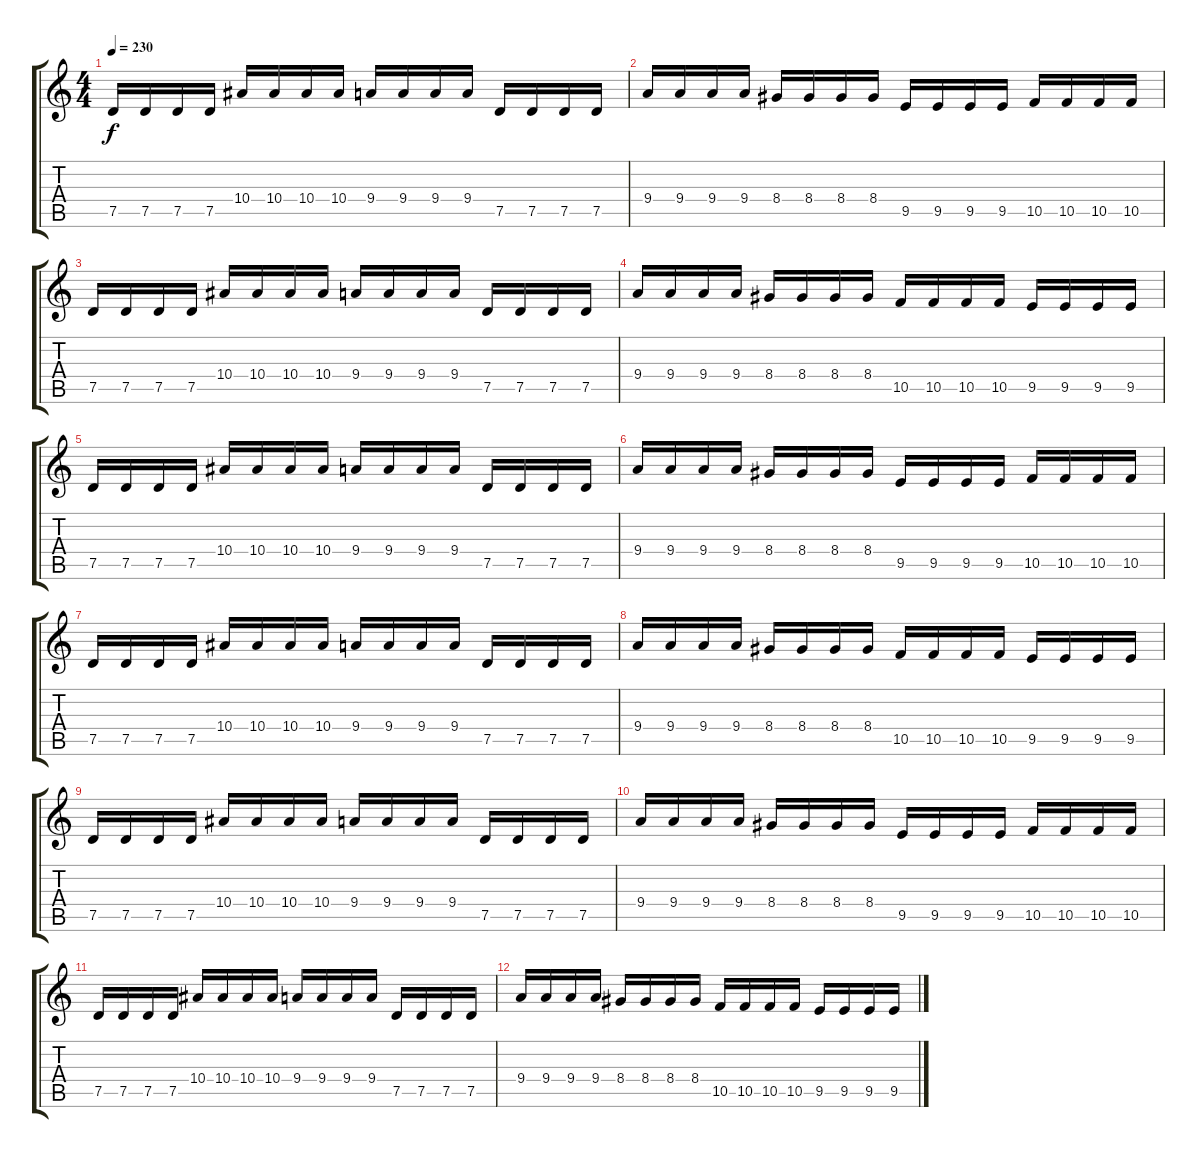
\track "" {instrument overdrivenguitar}
\staff {score tabs}
\tuning (D4 A3 F3 C3 G2 D2) {hide}
\ts (4 4)
\tempo 230
\clef g2
\ks c
7.5.16{dy f} 7.5.16 7.5.16 7.5.16 10.4.16 10.4.16 10.4.16 10.4.16 9.4.16 9.4.16 9.4.16 9.4.16 7.5.16 7.5.16 7.5.16 7.5.16 |
9.4.16 9.4.16 9.4.16 9.4.16 8.4.16 8.4.16 8.4.16 8.4.16 9.5.16 9.5.16 9.5.16 9.5.16 10.5.16 10.5.16 10.5.16 10.5.16 |
7.5.16 7.5.16 7.5.16 7.5.16 10.4.16 10.4.16 10.4.16 10.4.16 9.4.16 9.4.16 9.4.16 9.4.16 7.5.16 7.5.16 7.5.16 7.5.16 |
9.4.16 9.4.16 9.4.16 9.4.16 8.4.16 8.4.16 8.4.16 8.4.16 10.5.16 10.5.16 10.5.16 10.5.16 9.5.16 9.5.16 9.5.16 9.5.16 |
7.5.16 7.5.16 7.5.16 7.5.16 10.4.16 10.4.16 10.4.16 10.4.16 9.4.16 9.4.16 9.4.16 9.4.16 7.5.16 7.5.16 7.5.16 7.5.16 |
9.4.16 9.4.16 9.4.16 9.4.16 8.4.16 8.4.16 8.4.16 8.4.16 9.5.16 9.5.16 9.5.16 9.5.16 10.5.16 10.5.16 10.5.16 10.5.16 |
7.5.16 7.5.16 7.5.16 7.5.16 10.4.16 10.4.16 10.4.16 10.4.16 9.4.16 9.4.16 9.4.16 9.4.16 7.5.16 7.5.16 7.5.16 7.5.16 |
9.4.16 9.4.16 9.4.16 9.4.16 8.4.16 8.4.16 8.4.16 8.4.16 10.5.16 10.5.16 10.5.16 10.5.16 9.5.16 9.5.16 9.5.16 9.5.16 |
7.5.16 7.5.16 7.5.16 7.5.16 10.4.16 10.4.16 10.4.16 10.4.16 9.4.16 9.4.16 9.4.16 9.4.16 7.5.16 7.5.16 7.5.16 7.5.16 |
9.4.16 9.4.16 9.4.16 9.4.16 8.4.16 8.4.16 8.4.16 8.4.16 9.5.16 9.5.16 9.5.16 9.5.16 10.5.16 10.5.16 10.5.16 10.5.16 |
7.5.16 7.5.16 7.5.16 7.5.16 10.4.16 10.4.16 10.4.16 10.4.16 9.4.16 9.4.16 9.4.16 9.4.16 7.5.16 7.5.16 7.5.16 7.5.16 |
9.4.16 9.4.16 9.4.16 9.4.16 8.4.16 8.4.16 8.4.16 8.4.16 10.5.16 10.5.16 10.5.16 10.5.16 9.5.16 9.5.16 9.5.16 9.5.16
